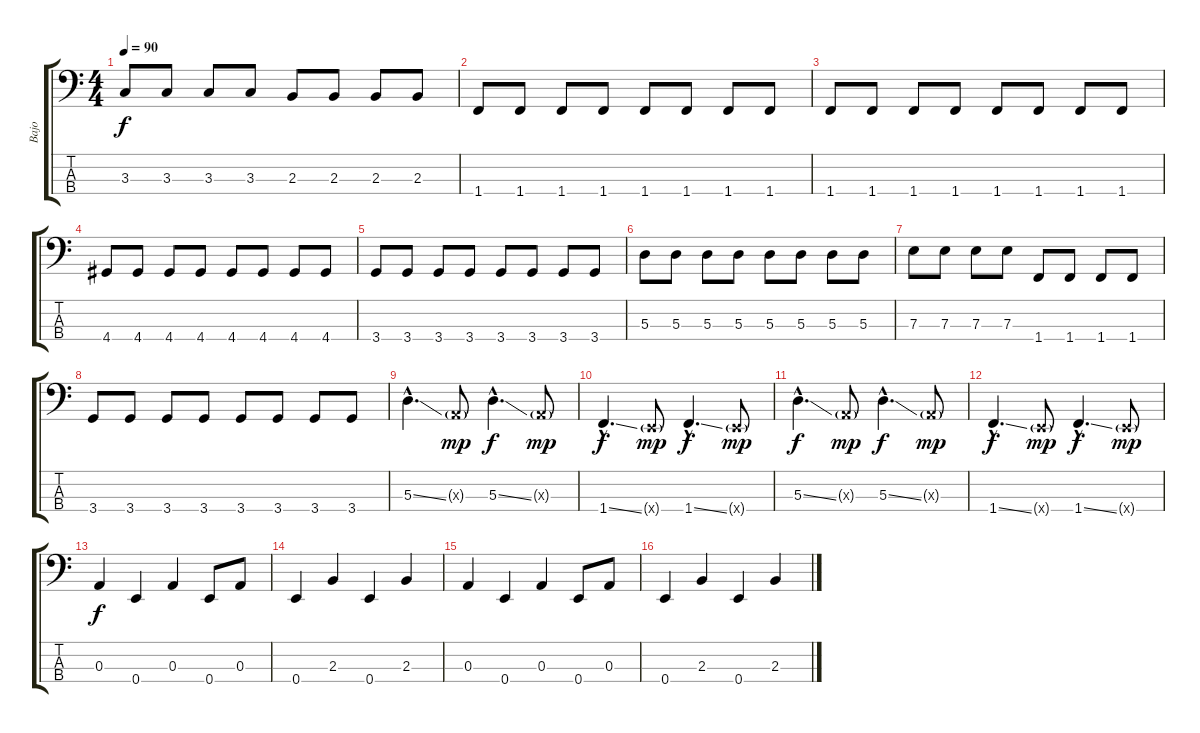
\track ("Bajo" "Bajo") {instrument electricbasspick}
\staff {score tabs}
\tuning (G2 D2 A1 E1) {hide}
\ts (4 4)
\tempo 90
\clef f4
\ks c
3.3.8{dy f} 3.3.8 3.3.8 3.3.8 2.3.8 2.3.8 2.3.8 2.3.8 |
1.4.8 1.4.8 1.4.8 1.4.8 1.4.8 1.4.8 1.4.8 1.4.8 |
1.4.8 1.4.8 1.4.8 1.4.8 1.4.8 1.4.8 1.4.8 1.4.8 |
4.4.8 4.4.8 4.4.8 4.4.8 4.4.8 4.4.8 4.4.8 4.4.8 |
3.4.8 3.4.8 3.4.8 3.4.8 3.4.8 3.4.8 3.4.8 3.4.8 |
5.3.8 5.3.8 5.3.8 5.3.8 5.3.8 5.3.8 5.3.8 5.3.8 |
7.3.8 7.3.8 7.3.8 7.3.8 1.4.8 1.4.8 1.4.8 1.4.8 |
3.4.8 3.4.8 3.4.8 3.4.8 3.4.8 3.4.8 3.4.8 3.4.8 |
5.3{ss hac}.4{d} 0.3{g x}.8{dy mp} 5.3{ss hac}.4{d dy f} 0.3{g x}.8{dy mp} |
1.4{ss hac}.4{d dy f} 0.4{g x}.8{dy mp} 1.4{ss hac}.4{d dy f} 0.4{g x}.8{dy mp} |
5.3{ss hac}.4{d dy f} 0.3{g x}.8{dy mp} 5.3{ss hac}.4{d dy f} 0.3{g x}.8{dy mp} |
1.4{ss hac}.4{d dy f} 0.4{g x}.8{dy mp} 1.4{ss hac}.4{d dy f} 0.4{g x}.8{dy mp} |
0.3.4{dy f} 0.4.4 0.3.4 0.4.8 0.3.8 |
0.4.4 2.3.4 0.4.4 2.3.4 |
0.3.4 0.4.4 0.3.4 0.4.8 0.3.8 |
0.4.4 2.3.4 0.4.4 2.3.4
